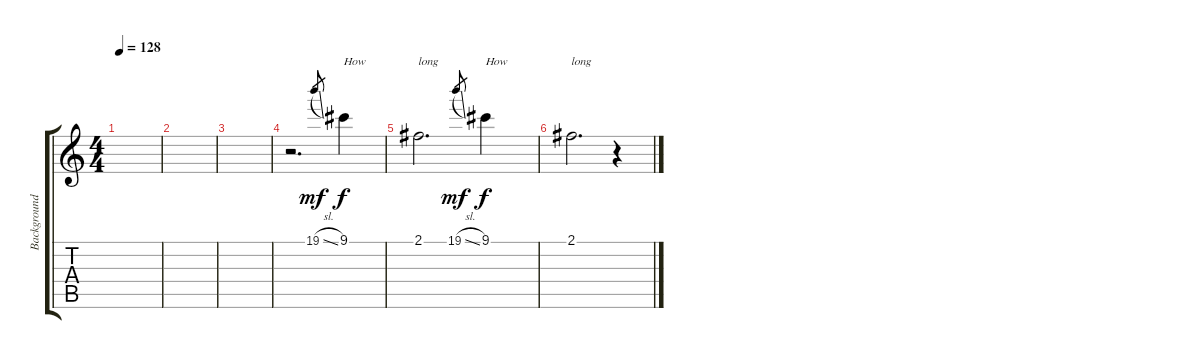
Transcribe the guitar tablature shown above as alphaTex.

\track ("Background Distotion" "Background") {instrument distortionguitar}
\staff {score tabs}
\tuning (E4 B3 G3 D3 A2 E2) {hide}
\ts (4 4)
\tempo 128
\clef g2
\ks c
|
|
|
r.2{d} 19.1{sl}.8{gr dy mf} 9.1.4{txt "How" dy f} |
2.1.2{d txt "long"} 19.1{sl}.8{gr dy mf} 9.1.4{txt "How" dy f} |
2.1.2{d txt "long"} r.4
